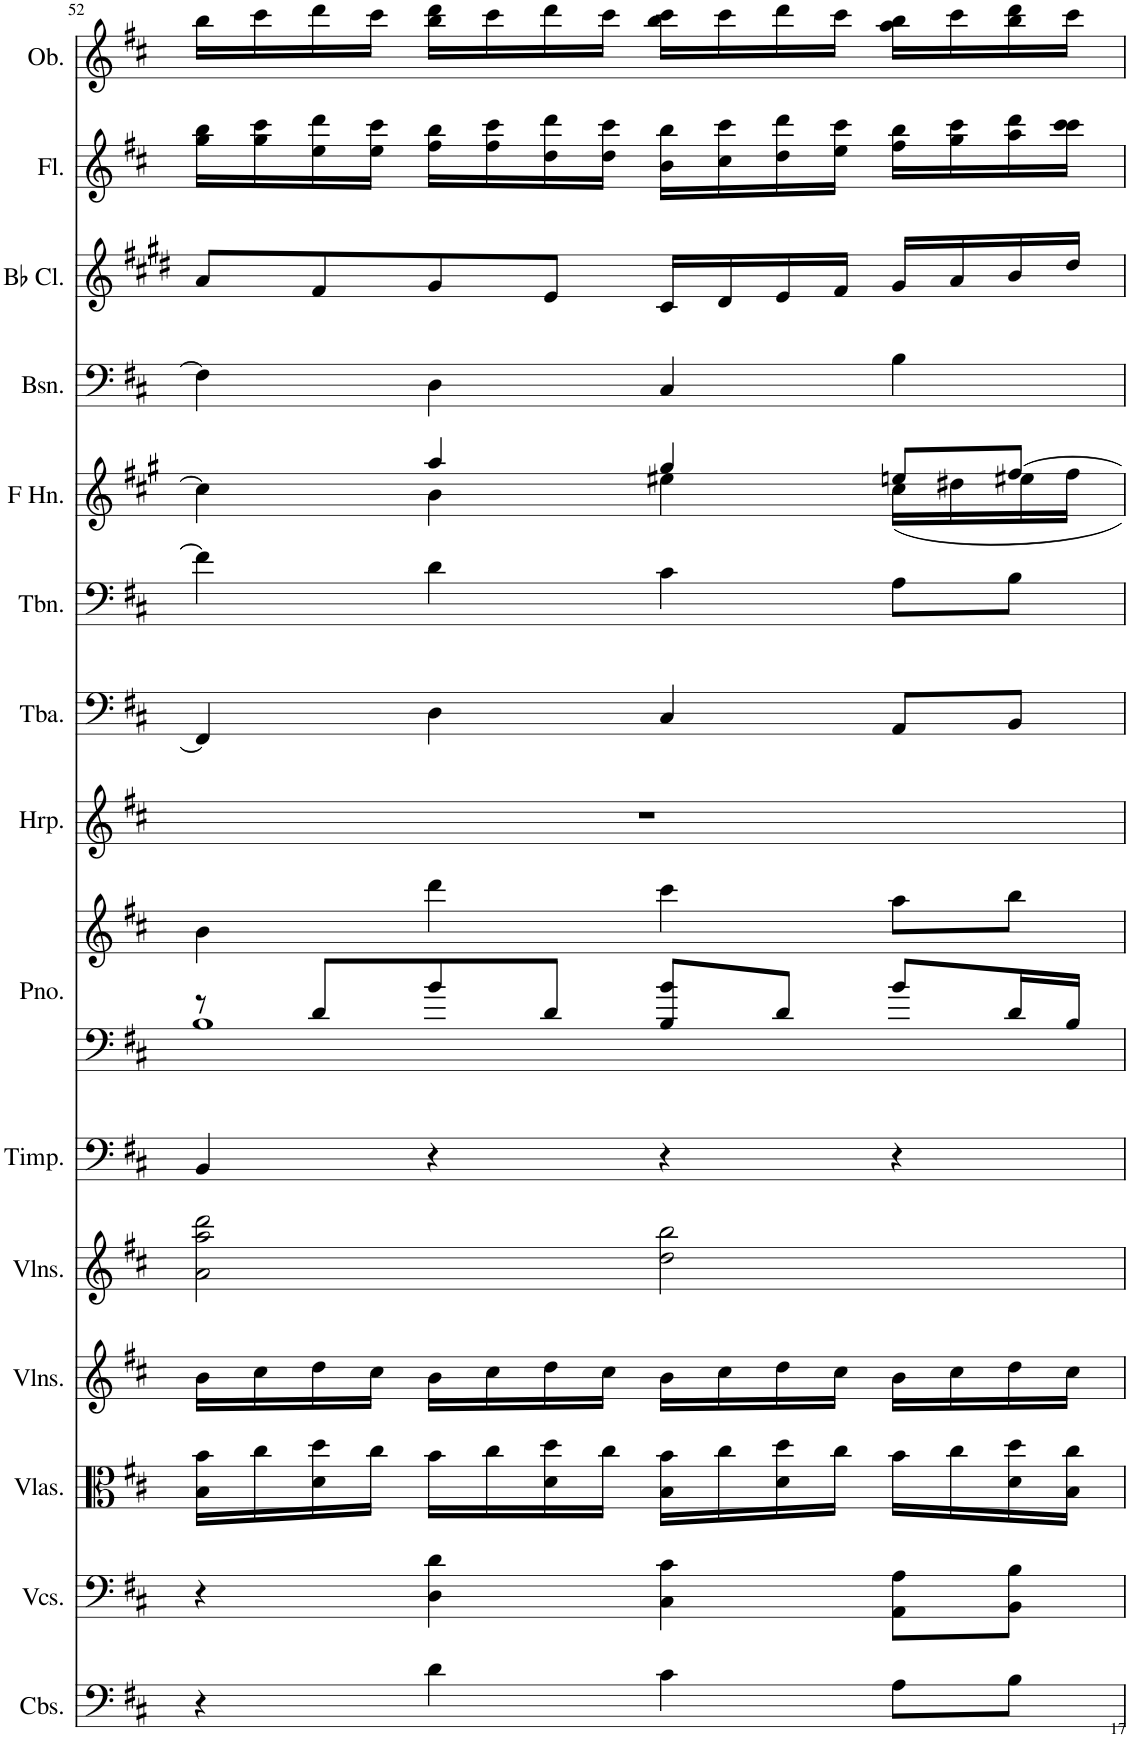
**kern	**kern	**kern	**kern	**kern	**kern	**kern	**kern	**kern	**kern	**kern	**kern	**kern	**kern	**kern	**kern
*part15	*part14	*part13	*part12	*part11	*part10	*part9	*part9	*part8	*part7	*part6	*part5	*part4	*part3	*part2	*part1
*staff16	*staff15	*staff14	*staff13	*staff12	*staff11	*staff10	*staff9	*staff8	*staff7	*staff6	*staff5	*staff4	*staff3	*staff2	*staff1
*I"Contrabasses	*I"Violoncellos	*I"Violas	*I"Violins	*I"Violins	*I"Timpani	*I"Piano	*	*I"Harp	*I"Tuba	*I"Trombone	*I"Horn in F	*I"Bassoon	*I"Bb Clarinet	*I"Flute	*I"Oboe
*I'Cbs.	*I'Vcs.	*I'Vlas.	*I'Vlns.	*I'Vlns.	*I'Timp.	*I'Pno.	*	*I'Hrp.	*I'Tba.	*I'Tbn.	*	*I'Bsn.	*I'Bb Cl.	*I'Fl.	*I'Ob.
!!LO:PB:g=z
*clefF4	*clefF4	*clefC3	*clefG2	*clefG2	*clefF4	*clefF4	*clefG2	*clefG2	*clefF4	*clefF4	*clefG2	*clefF4	*clefG2	*clefG2	*clefG2
*Trd7c12	*	*	*	*	*	*	*	*	*	*	*Trd4c7	*	*Trd1c2	*	*
*k[f#c#]	*k[f#c#]	*k[f#c#]	*k[f#c#]	*k[f#c#]	*k[f#c#]	*k[f#c#]	*k[f#c#]	*k[f#c#]	*k[f#c#]	*k[f#c#]	*k[f#c#g#]	*k[f#c#]	*k[f#c#g#d#]	*k[f#c#]	*k[f#c#]
*M4/4	*M4/4	*M4/4	*M4/4	*M4/4	*M4/4	*M4/4	*M4/4	*M4/4	*M4/4	*M4/4	*M4/4	*M4/4	*M4/4	*M4/4	*M4/4
=52	=52	=52	=52	=52	=52	=52	=52	=52	=52	=52	=52	=52	=52	=52	=52
*	*	*	*	*	*	*^	*	*	*	*	*^	*	*	*	*
4r	4r	16B\ 16b\LL	16b\LL	2a\ 2aa\ 2ddd\	4BB/	8r	1B	4b\	1r	4FF#/]	4f#\]	4cc#\]	4ryy	4F#\]	8a/L	16gg\ 16bb\LL	16bb\LL
.	.	16cc#\	16cc#\	.	.	.	.	.	.	.	.	.	.	.	.	16gg\ 16ccc#\	16ccc#\
.	.	16d\ 16dd\	16dd\	.	.	8d/L	.	.	.	.	.	.	.	.	8f#/	16ee\ 16ddd\	16ddd\
.	.	16cc#\JJ	16cc#\JJ	.	.	.	.	.	.	.	.	.	.	.	.	16ee\ 16ccc#\JJ	16ccc#\JJ
4d\	4D\ 4d\	16b\LL	16b\LL	.	4r	8b/	.	4ddd\	.	4D\	4d\	4aa/	4b\	4D\	8g#/	16ff#\ 16bb\LL	16bb\ 16ddd\LL
.	.	16cc#\	16cc#\	.	.	.	.	.	.	.	.	.	.	.	.	16ff#\ 16ccc#\	16ccc#\
.	.	16d\ 16dd\	16dd\	.	.	8d/J	.	.	.	.	.	.	.	.	8e/J	16dd\ 16ddd\	16ddd\
.	.	16cc#\JJ	16cc#\JJ	.	.	.	.	.	.	.	.	.	.	.	.	16dd\ 16ccc#\JJ	16ccc#\JJ
4c#\	4C#\ 4c#\	16B\ 16b\LL	16b\LL	2dd\ 2bb\	4r	8B/ 8b/L	.	4ccc#\	.	4C#/	4c#\	4gg#/	4ee#X\	4C#/	16c#/LL	16b\ 16bb\LL	16bb\ 16ccc#\LL
.	.	16cc#\	16cc#\	.	.	.	.	.	.	.	.	.	.	.	16d#/	16cc#\ 16ccc#\	16ccc#\
.	.	16d\ 16dd\	16dd\	.	.	8d/J	.	.	.	.	.	.	.	.	16e/	16dd\ 16ddd\	16ddd\
.	.	16cc#\JJ	16cc#\JJ	.	.	.	.	.	.	.	.	.	.	.	16f#/JJ	16ee\ 16ccc#\JJ	16ccc#\JJ
8A\L	8AA\ 8A\L	16b\LL	16b\LL	.	4r	8b/L	.	8aa\L	.	8AA/L	8A\L	8een/L	16cc#\LL	4B\	16g#/LL	16ff#\ 16bb\LL	16aa\ 16bb\LL
.	.	16cc#\	16cc#\	.	.	.	.	.	.	.	.	.	16dd#X\	.	16a/	16gg\ 16ccc#\	16ccc#\
8B\J	8BB\ 8B\J	16d\ 16dd\	16dd\	.	.	16d/L	.	8bb\J	.	8BB/J	8B\J	[8ff#/J	16ee#X\	.	16b/	16aa\ 16ddd\	16bb\ 16ddd\
.	.	16B\ 16cc#\JJ	16cc#\JJ	.	.	16B/JJ	.	.	.	.	.	.	16ff#\JJ	.	16dd#/JJ	16ccc#\ 16ccc#\JJ	16ccc#\JJ
*	*	*	*	*	*	*v	*v	*	*	*	*	*v	*v	*	*	*	*
=	=	=	=	=	=	=	=	=	=	=	=	=	=	=	=
*-	*-	*-	*-	*-	*-	*-	*-	*-	*-	*-	*-	*-	*-	*-	*-
